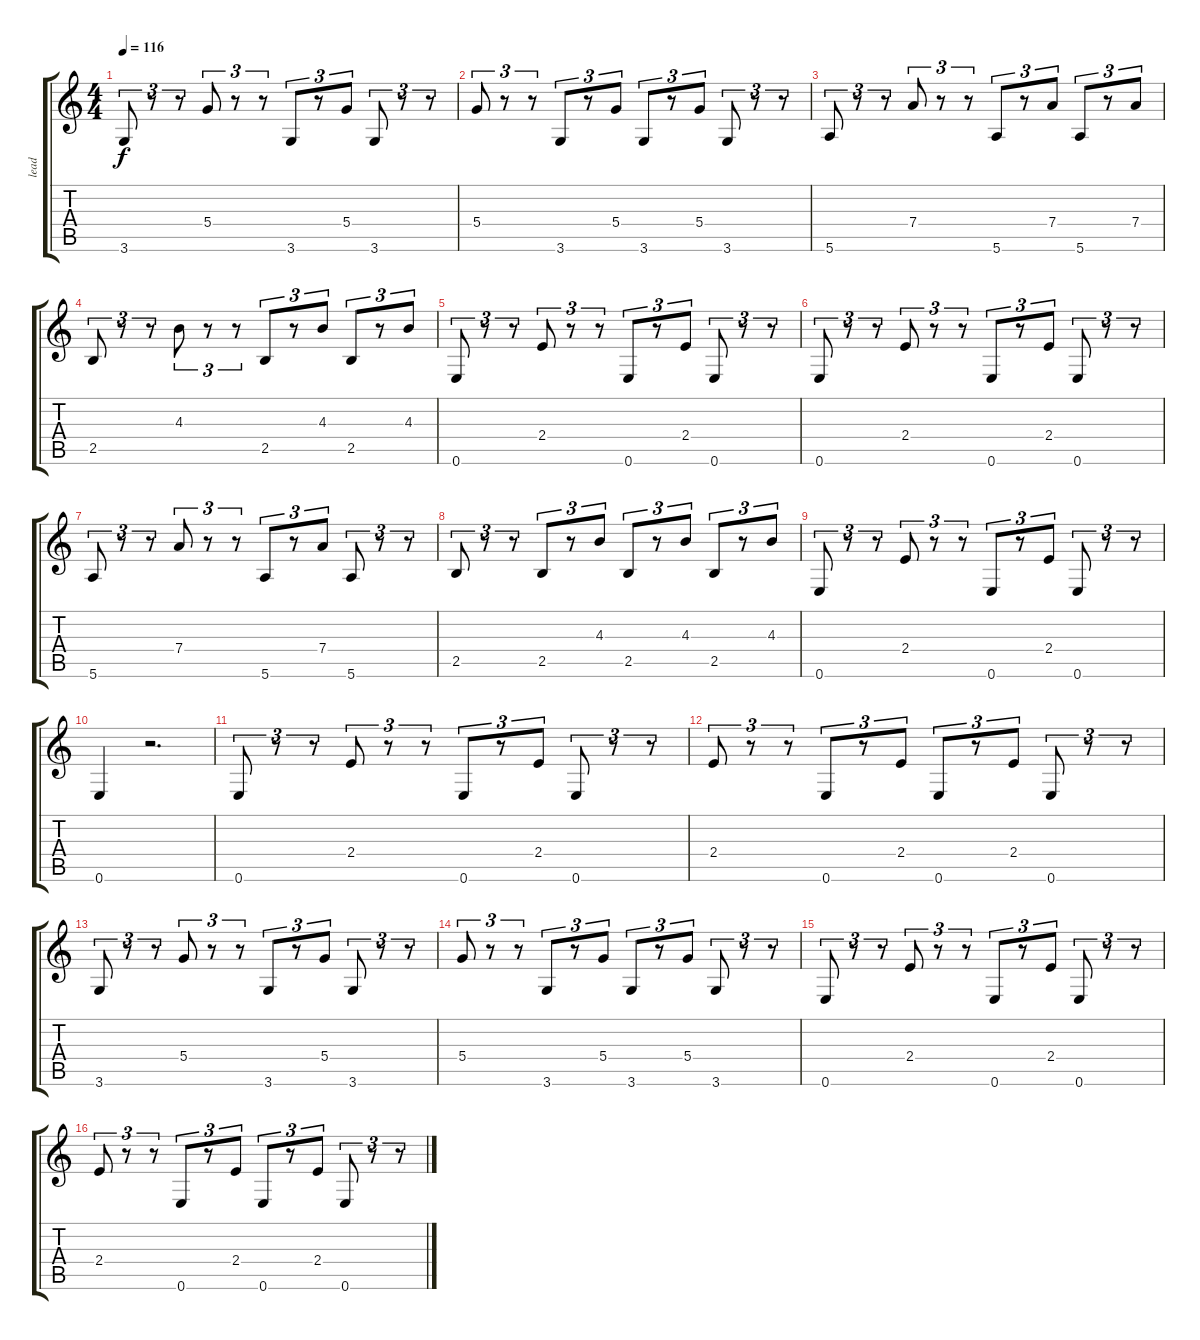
\track ("lead" "lead") {instrument overdrivenguitar}
\staff {score tabs}
\tuning (E4 B3 G3 D3 A2 E2) {hide}
\ts (4 4)
\tempo 116
\clef g2
\ks c
3.6.8{tu (3 2) dy f} r.8{tu (3 2)} r.8{tu (3 2)} 5.4.8{tu (3 2)} r.8{tu (3 2)} r.8{tu (3 2)} 3.6.8{tu (3 2)} r.8{tu (3 2)} 5.4.8{tu (3 2)} 3.6.8{tu (3 2)} r.8{tu (3 2)} r.8{tu (3 2)} |
5.4.8{tu (3 2)} r.8{tu (3 2)} r.8{tu (3 2)} 3.6.8{tu (3 2)} r.8{tu (3 2)} 5.4.8{tu (3 2)} 3.6.8{tu (3 2)} r.8{tu (3 2)} 5.4.8{tu (3 2)} 3.6.8{tu (3 2)} r.8{tu (3 2)} r.8{tu (3 2)} |
5.6.8{tu (3 2)} r.8{tu (3 2)} r.8{tu (3 2)} 7.4.8{tu (3 2)} r.8{tu (3 2)} r.8{tu (3 2)} 5.6.8{tu (3 2)} r.8{tu (3 2)} 7.4.8{tu (3 2)} 5.6.8{tu (3 2)} r.8{tu (3 2)} 7.4.8{tu (3 2)} |
2.5.8{tu (3 2)} r.8{tu (3 2)} r.8{tu (3 2)} 4.3.8{tu (3 2)} r.8{tu (3 2)} r.8{tu (3 2)} 2.5.8{tu (3 2)} r.8{tu (3 2)} 4.3.8{tu (3 2)} 2.5.8{tu (3 2)} r.8{tu (3 2)} 4.3.8{tu (3 2)} |
0.6.8{tu (3 2)} r.8{tu (3 2)} r.8{tu (3 2)} 2.4.8{tu (3 2)} r.8{tu (3 2)} r.8{tu (3 2)} 0.6.8{tu (3 2)} r.8{tu (3 2)} 2.4.8{tu (3 2)} 0.6.8{tu (3 2)} r.8{tu (3 2)} r.8{tu (3 2)} |
0.6.8{tu (3 2)} r.8{tu (3 2)} r.8{tu (3 2)} 2.4.8{tu (3 2)} r.8{tu (3 2)} r.8{tu (3 2)} 0.6.8{tu (3 2)} r.8{tu (3 2)} 2.4.8{tu (3 2)} 0.6.8{tu (3 2)} r.8{tu (3 2)} r.8{tu (3 2)} |
5.6.8{tu (3 2)} r.8{tu (3 2)} r.8{tu (3 2)} 7.4.8{tu (3 2)} r.8{tu (3 2)} r.8{tu (3 2)} 5.6.8{tu (3 2)} r.8{tu (3 2)} 7.4.8{tu (3 2)} 5.6.8{tu (3 2)} r.8{tu (3 2)} r.8{tu (3 2)} |
2.5.8{tu (3 2)} r.8{tu (3 2)} r.8{tu (3 2)} 2.5.8{tu (3 2)} r.8{tu (3 2)} 4.3.8{tu (3 2)} 2.5.8{tu (3 2)} r.8{tu (3 2)} 4.3.8{tu (3 2)} 2.5.8{tu (3 2)} r.8{tu (3 2)} 4.3.8{tu (3 2)} |
0.6.8{tu (3 2)} r.8{tu (3 2)} r.8{tu (3 2)} 2.4.8{tu (3 2)} r.8{tu (3 2)} r.8{tu (3 2)} 0.6.8{tu (3 2)} r.8{tu (3 2)} 2.4.8{tu (3 2)} 0.6.8{tu (3 2)} r.8{tu (3 2)} r.8{tu (3 2)} |
0.6.4 r.2{d} |
0.6.8{tu (3 2)} r.8{tu (3 2)} r.8{tu (3 2)} 2.4.8{tu (3 2)} r.8{tu (3 2)} r.8{tu (3 2)} 0.6.8{tu (3 2)} r.8{tu (3 2)} 2.4.8{tu (3 2)} 0.6.8{tu (3 2)} r.8{tu (3 2)} r.8{tu (3 2)} |
2.4.8{tu (3 2)} r.8{tu (3 2)} r.8{tu (3 2)} 0.6.8{tu (3 2)} r.8{tu (3 2)} 2.4.8{tu (3 2)} 0.6.8{tu (3 2)} r.8{tu (3 2)} 2.4.8{tu (3 2)} 0.6.8{tu (3 2)} r.8{tu (3 2)} r.8{tu (3 2)} |
3.6.8{tu (3 2)} r.8{tu (3 2)} r.8{tu (3 2)} 5.4.8{tu (3 2)} r.8{tu (3 2)} r.8{tu (3 2)} 3.6.8{tu (3 2)} r.8{tu (3 2)} 5.4.8{tu (3 2)} 3.6.8{tu (3 2)} r.8{tu (3 2)} r.8{tu (3 2)} |
5.4.8{tu (3 2)} r.8{tu (3 2)} r.8{tu (3 2)} 3.6.8{tu (3 2)} r.8{tu (3 2)} 5.4.8{tu (3 2)} 3.6.8{tu (3 2)} r.8{tu (3 2)} 5.4.8{tu (3 2)} 3.6.8{tu (3 2)} r.8{tu (3 2)} r.8{tu (3 2)} |
0.6.8{tu (3 2)} r.8{tu (3 2)} r.8{tu (3 2)} 2.4.8{tu (3 2)} r.8{tu (3 2)} r.8{tu (3 2)} 0.6.8{tu (3 2)} r.8{tu (3 2)} 2.4.8{tu (3 2)} 0.6.8{tu (3 2)} r.8{tu (3 2)} r.8{tu (3 2)} |
2.4.8{tu (3 2)} r.8{tu (3 2)} r.8{tu (3 2)} 0.6.8{tu (3 2)} r.8{tu (3 2)} 2.4.8{tu (3 2)} 0.6.8{tu (3 2)} r.8{tu (3 2)} 2.4.8{tu (3 2)} 0.6.8{tu (3 2)} r.8{tu (3 2)} r.8{tu (3 2)}
